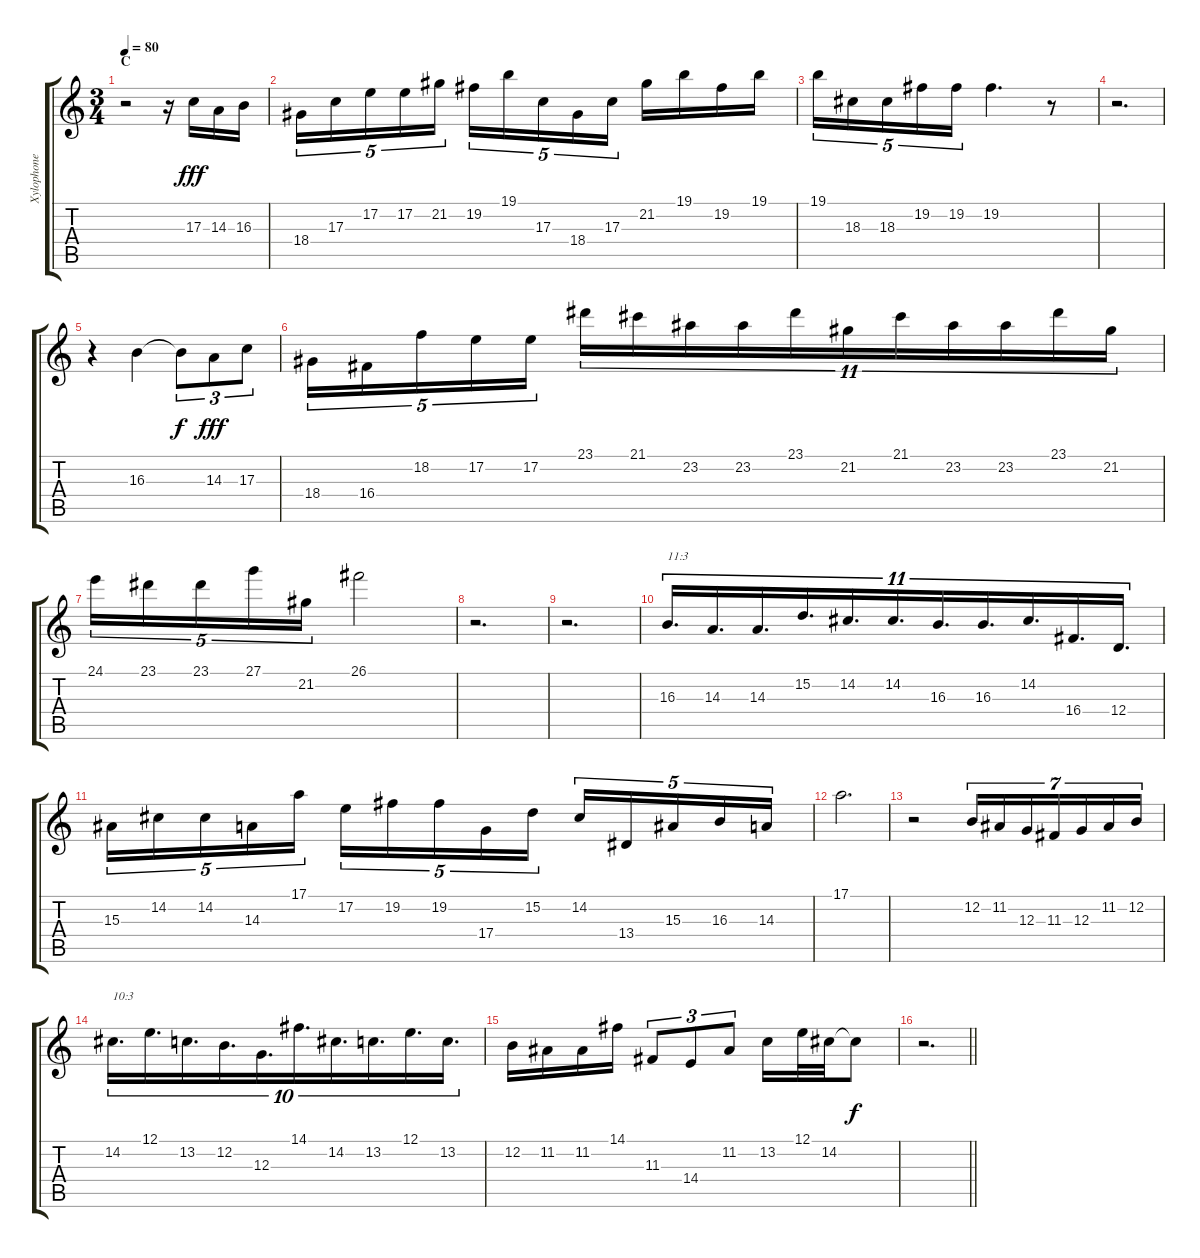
\track ("Xylophone" "Xylophone") {instrument xylophone}
\staff {score tabs}
\tuning (E4 B3 G3 D3 A2 E2) {hide}
\ts (3 4)
\section ("" "C")
\tempo 80
\clef g2
\ks c
r.2{dy fff} r.16 17.3.16 14.3.16 16.3.16 |
18.4.16{tu (5 4)} 17.3.16{tu (5 4)} 17.2.16{tu (5 4)} 17.2.16{tu (5 4)} 21.2.16{tu (5 4)} 19.2.16{tu (5 4)} 19.1.16{tu (5 4)} 17.3.16{tu (5 4)} 18.4.16{tu (5 4)} 17.3.16{tu (5 4)} 21.2.16 19.1.16 19.2.16 19.1.16 |
19.1.16{tu (5 4)} 18.3.16{tu (5 4)} 18.3.16{tu (5 4)} 19.2.16{tu (5 4)} 19.2.16{tu (5 4)} 19.2.4{d} r.8 |
r.2{d} |
r.4 16.3.4 16.3{t}.8{tu (3 2) dy f} 14.3.8{tu (3 2) dy fff} 17.3.8{tu (3 2)} |
18.4.16{tu (5 4)} 16.4.16{tu (5 4)} 18.2.16{tu (5 4)} 17.2.16{tu (5 4)} 17.2.16{tu (5 4)} 23.1.16{tu (11 8)} 21.1.16{tu (11 8)} 23.2.16{tu (11 8)} 23.2.16{tu (11 8)} 23.1.16{tu (11 8)} 21.2.16{tu (11 8)} 21.1.16{tu (11 8)} 23.2.16{tu (11 8)} 23.2.16{tu (11 8)} 23.1.16{tu (11 8)} 21.2.16{tu (11 8)} |
24.1.16{tu (5 4)} 23.1.16{tu (5 4)} 23.1.16{tu (5 4)} 27.1.16{tu (5 4)} 21.2.16{tu (5 4)} 26.1.2 |
r.2{d} |
r.2{d} |
16.3.16{d tu (11 8) txt "11:3"} 14.3.16{d tu (11 8)} 14.3.16{d tu (11 8)} 15.2.16{d tu (11 8)} 14.2.16{d tu (11 8)} 14.2.16{d tu (11 8)} 16.3.16{d tu (11 8)} 16.3.16{d tu (11 8)} 14.2.16{d tu (11 8)} 16.4.16{d tu (11 8)} 12.4.16{d tu (11 8)} |
15.3.16{tu (5 4)} 14.2.16{tu (5 4)} 14.2.16{tu (5 4)} 14.3.16{tu (5 4)} 17.1.16{tu (5 4)} 17.2.16{tu (5 4)} 19.2.16{tu (5 4)} 19.2.16{tu (5 4)} 17.4.16{tu (5 4)} 15.2.16{tu (5 4)} 14.2.16{tu (5 4)} 13.4.16{tu (5 4)} 15.3.16{tu (5 4)} 16.3.16{tu (5 4)} 14.3.16{tu (5 4)} |
17.1.2{d} |
r.2 12.2.16{tu (7 4)} 11.2.16{tu (7 4)} 12.3.16{tu (7 4)} 11.3.16{tu (7 4)} 12.3.16{tu (7 4)} 11.2.16{tu (7 4)} 12.2.16{tu (7 4)} |
14.2.16{d tu (10 8) txt "10:3"} 12.1.16{d tu (10 8)} 13.2.16{d tu (10 8)} 12.2.16{d tu (10 8)} 12.3.16{d tu (10 8)} 14.1.16{d tu (10 8)} 14.2.16{d tu (10 8)} 13.2.16{d tu (10 8)} 12.1.16{d tu (10 8)} 13.2.16{d tu (10 8)} |
12.2.16 11.2.16 11.2.16 14.1.16 11.3.8{tu (3 2)} 14.4.8{tu (3 2)} 11.2.8{tu (3 2)} 13.2.16 12.1.32 14.2.32 14.2{t}.8{dy f} |
\barLineRight lightlight
r.2{d}
